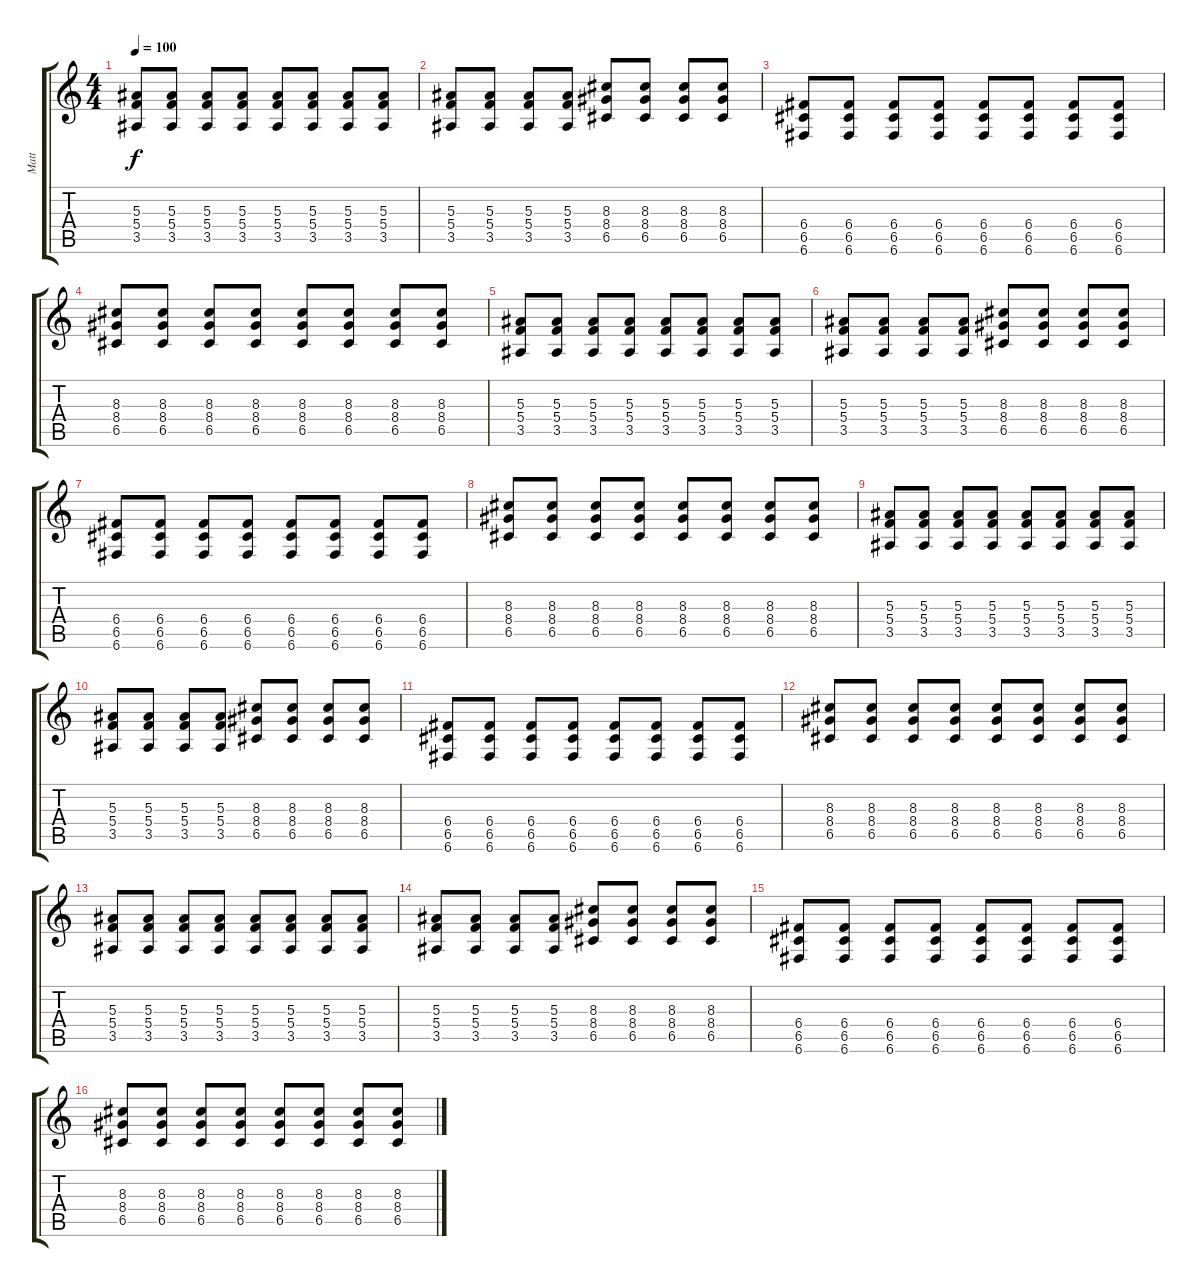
\track ("Matt" "Matt") {instrument overdrivenguitar}
\staff {score tabs}
\tuning (D4 A3 F3 C3 G2 C2) {hide}
\ts (4 4)
\tempo 100
\clef g2
\ks c
(5.3 5.4 3.5).8{dy f} (5.3 5.4 3.5).8 (5.3 5.4 3.5).8 (5.3 5.4 3.5).8 (5.3 5.4 3.5).8 (5.3 5.4 3.5).8 (5.3 5.4 3.5).8 (5.3 5.4 3.5).8 |
(5.3 5.4 3.5).8 (5.3 5.4 3.5).8 (5.3 5.4 3.5).8 (5.3 5.4 3.5).8 (8.3 8.4 6.5).8 (8.3 8.4 6.5).8 (8.3 8.4 6.5).8 (8.3 8.4 6.5).8 |
(6.4 6.5 6.6).8 (6.4 6.5 6.6).8 (6.4 6.5 6.6).8 (6.4 6.5 6.6).8 (6.4 6.5 6.6).8 (6.4 6.5 6.6).8 (6.4 6.5 6.6).8 (6.4 6.5 6.6).8 |
(8.3 8.4 6.5).8 (8.3 8.4 6.5).8 (8.3 8.4 6.5).8 (8.3 8.4 6.5).8 (8.3 8.4 6.5).8 (8.3 8.4 6.5).8 (8.3 8.4 6.5).8 (8.3 8.4 6.5).8 |
(5.3 5.4 3.5).8 (5.3 5.4 3.5).8 (5.3 5.4 3.5).8 (5.3 5.4 3.5).8 (5.3 5.4 3.5).8 (5.3 5.4 3.5).8 (5.3 5.4 3.5).8 (5.3 5.4 3.5).8 |
(5.3 5.4 3.5).8 (5.3 5.4 3.5).8 (5.3 5.4 3.5).8 (5.3 5.4 3.5).8 (8.3 8.4 6.5).8 (8.3 8.4 6.5).8 (8.3 8.4 6.5).8 (8.3 8.4 6.5).8 |
(6.4 6.5 6.6).8 (6.4 6.5 6.6).8 (6.4 6.5 6.6).8 (6.4 6.5 6.6).8 (6.4 6.5 6.6).8 (6.4 6.5 6.6).8 (6.4 6.5 6.6).8 (6.4 6.5 6.6).8 |
(8.3 8.4 6.5).8 (8.3 8.4 6.5).8 (8.3 8.4 6.5).8 (8.3 8.4 6.5).8 (8.3 8.4 6.5).8 (8.3 8.4 6.5).8 (8.3 8.4 6.5).8 (8.3 8.4 6.5).8 |
(5.3 5.4 3.5).8 (5.3 5.4 3.5).8 (5.3 5.4 3.5).8 (5.3 5.4 3.5).8 (5.3 5.4 3.5).8 (5.3 5.4 3.5).8 (5.3 5.4 3.5).8 (5.3 5.4 3.5).8 |
(5.3 5.4 3.5).8 (5.3 5.4 3.5).8 (5.3 5.4 3.5).8 (5.3 5.4 3.5).8 (8.3 8.4 6.5).8 (8.3 8.4 6.5).8 (8.3 8.4 6.5).8 (8.3 8.4 6.5).8 |
(6.4 6.5 6.6).8 (6.4 6.5 6.6).8 (6.4 6.5 6.6).8 (6.4 6.5 6.6).8 (6.4 6.5 6.6).8 (6.4 6.5 6.6).8 (6.4 6.5 6.6).8 (6.4 6.5 6.6).8 |
(8.3 8.4 6.5).8 (8.3 8.4 6.5).8 (8.3 8.4 6.5).8 (8.3 8.4 6.5).8 (8.3 8.4 6.5).8 (8.3 8.4 6.5).8 (8.3 8.4 6.5).8 (8.3 8.4 6.5).8 |
(5.3 5.4 3.5).8 (5.3 5.4 3.5).8 (5.3 5.4 3.5).8 (5.3 5.4 3.5).8 (5.3 5.4 3.5).8 (5.3 5.4 3.5).8 (5.3 5.4 3.5).8 (5.3 5.4 3.5).8 |
(5.3 5.4 3.5).8 (5.3 5.4 3.5).8 (5.3 5.4 3.5).8 (5.3 5.4 3.5).8 (8.3 8.4 6.5).8 (8.3 8.4 6.5).8 (8.3 8.4 6.5).8 (8.3 8.4 6.5).8 |
(6.4 6.5 6.6).8 (6.4 6.5 6.6).8 (6.4 6.5 6.6).8 (6.4 6.5 6.6).8 (6.4 6.5 6.6).8 (6.4 6.5 6.6).8 (6.4 6.5 6.6).8 (6.4 6.5 6.6).8 |
(8.3 8.4 6.5).8 (8.3 8.4 6.5).8 (8.3 8.4 6.5).8 (8.3 8.4 6.5).8 (8.3 8.4 6.5).8 (8.3 8.4 6.5).8 (8.3 8.4 6.5).8 (8.3 8.4 6.5).8
